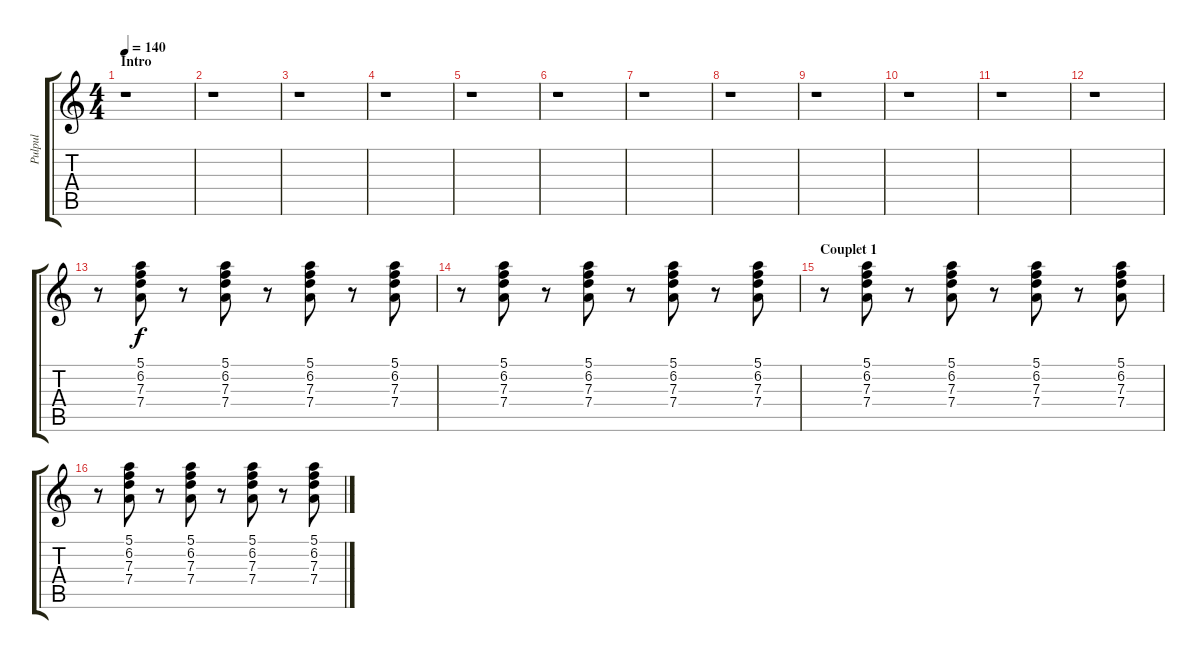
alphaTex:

\track ("Pulpul" "Pulpul") {instrument electricguitarclean}
\staff {score tabs}
\tuning (E4 B3 G3 D3 A2 E2) {hide}
\ts (4 4)
\section ("" "Intro")
\tempo 140
\clef g2
\ks c
r.1{dy f instrument electricguitarclean} |
r.1 |
r.1 |
r.1 |
r.1 |
r.1 |
r.1 |
r.1 |
r.1 |
r.1 |
r.1 |
r.1 |
r.8{volume 9 instrument acousticguitarnylon} (5.1 6.2 7.3 7.4).8 r.8 (5.1 6.2 7.3 7.4).8 r.8 (5.1 6.2 7.3 7.4).8 r.8 (5.1 6.2 7.3 7.4).8 |
r.8 (5.1 6.2 7.3 7.4).8 r.8 (5.1 6.2 7.3 7.4).8 r.8 (5.1 6.2 7.3 7.4).8 r.8 (5.1 6.2 7.3 7.4).8 |
\section ("" "Couplet 1")
r.8 (5.1 6.2 7.3 7.4).8 r.8 (5.1 6.2 7.3 7.4).8 r.8 (5.1 6.2 7.3 7.4).8 r.8 (5.1 6.2 7.3 7.4).8 |
r.8 (5.1 6.2 7.3 7.4).8 r.8 (5.1 6.2 7.3 7.4).8 r.8 (5.1 6.2 7.3 7.4).8 r.8 (5.1 6.2 7.3 7.4).8
